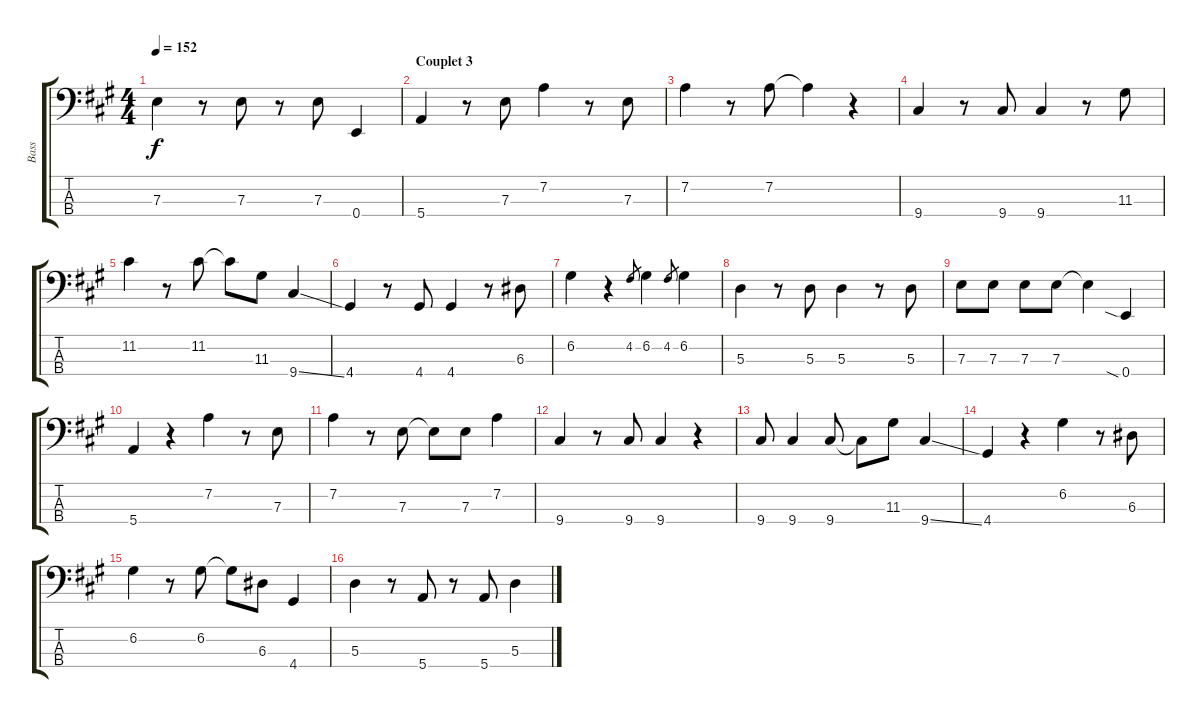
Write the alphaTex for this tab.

\track ("Bass" "Bass") {instrument electricbasspick}
\staff {score tabs}
\tuning (G2 D2 A1 E1) {hide}
\ts (4 4)
\tempo 152
\clef f4
\ks a
7.3.4{dy f} r.8 7.3.8 r.8 7.3.8 0.4.4 |
\section ("" "Couplet 3")
5.4.4 r.8 7.3.8 7.2.4 r.8 7.3.8 |
7.2.4 r.8 7.2.8 7.2{t}.4 r.4 |
9.4.4 r.8 9.4.8 9.4.4 r.8 11.3.8 |
11.2.4 r.8 11.2.8 11.2{t}.8 11.3.8 9.4{ss}.4 |
4.4.4 r.8 4.4.8 4.4.4 r.8 6.3.8 |
6.2.4 r.4 4.2.8{gr} 6.2.4 4.2.8{gr} 6.2.4 |
5.3.4 r.8 5.3.8 5.3.4 r.8 5.3.8 |
7.3.8 7.3.8 7.3.8 7.3.8 7.3{t}.4 0.4{sia}.4 |
5.4.4 r.4 7.2.4 r.8 7.3.8 |
7.2.4 r.8 7.3.8 7.3{t}.8 7.3.8 7.2.4 |
9.4.4 r.8 9.4.8 9.4.4 r.4 |
9.4.8 9.4.4 9.4.8 9.4{t}.8 11.3.8 9.4{ss}.4 |
4.4.4 r.4 6.2.4 r.8 6.3.8 |
6.2.4 r.8 6.2.8 6.2{t}.8 6.3.8 4.4.4 |
5.3.4 r.8 5.4.8 r.8 5.4.8 5.3.4
